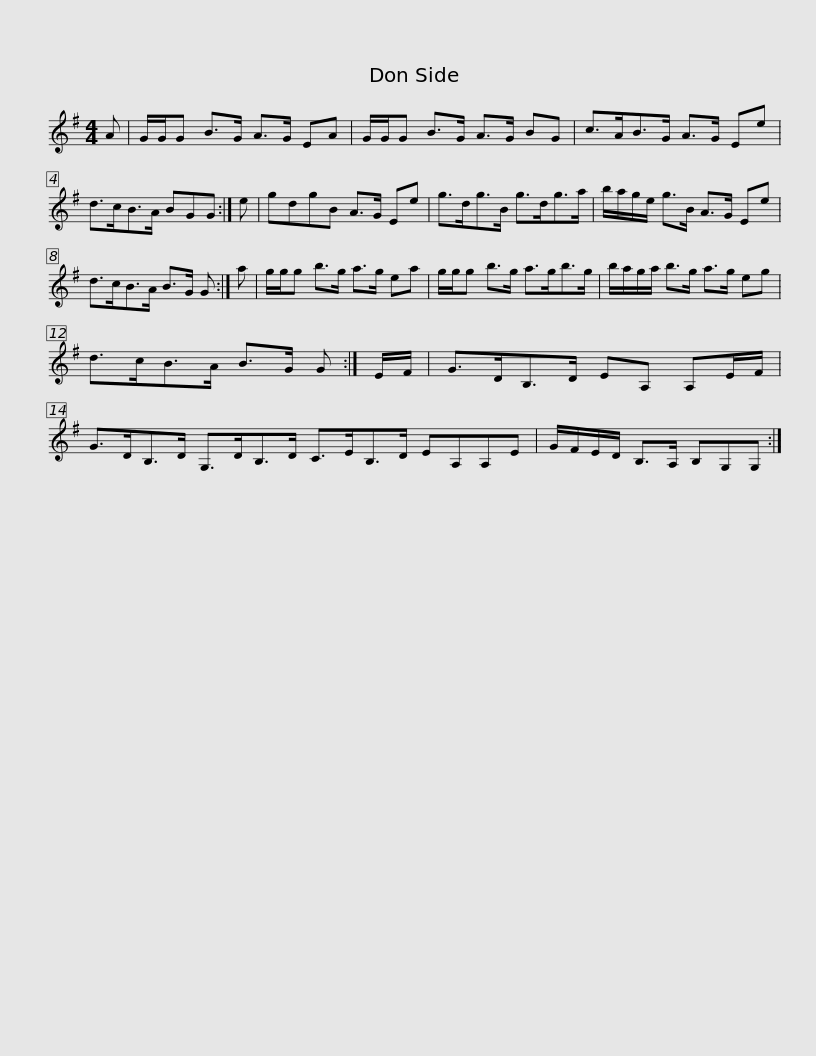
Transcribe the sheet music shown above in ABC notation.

X:1
L:1/8
M:4/4
I:linebreak $
K:G
V:1 treble
V:1
 A | G/G/G B>G A>G EA | G/G/G B>G A>G BG | c>AB>G A>G Ee | d>cB>A BGG :| %5
 e |$ gdgB A>G Ee | g>dg>B g>dg>a | b/a/g/e/ g>B A>G Ee | d>cB>A B>G G :| %10
 a |$ g/g/g b>g a>g ea | g/g/g b>g a>gb>g | b/a/g/a/ b>g a>g eg | d>cB>A B>G G :| %15
 E/F/ |$ G>DB,>D EA, A,E/F/ | G>DB,>D G,>DB,>D C>EB,>D EA,A,E | G/F/E/D/ B,>A, B,G,G, :| %19
